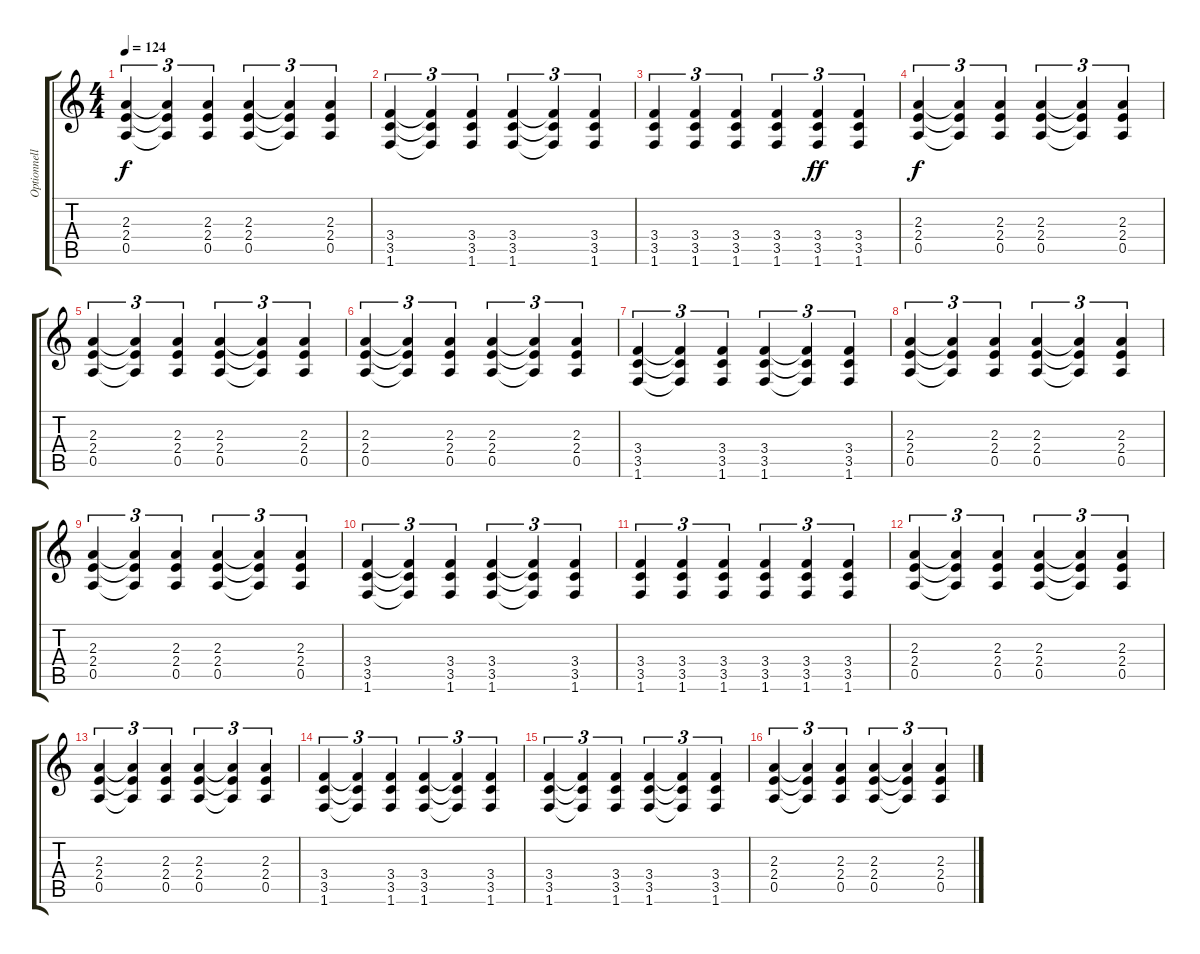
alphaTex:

\track ("Optionnelle Guitar" "Optionnell") {instrument distortionguitar}
\staff {score tabs}
\tuning (E4 B3 G3 D3 A2 E2) {hide}
\ts (4 4)
\tempo 124
\clef g2
\ks c
(2.3 2.4 0.5).4{tu (3 2) dy f} (2.3{t} 2.4{t} 0.5{t}).4{tu (3 2)} (2.3 2.4 0.5).4{tu (3 2)} (2.3 2.4 0.5).4{tu (3 2)} (2.3{t} 2.4{t} 0.5{t}).4{tu (3 2)} (2.3 2.4 0.5).4{tu (3 2)} |
(3.4 3.5 1.6).4{tu (3 2)} (3.4{t} 3.5{t} 1.6{t}).4{tu (3 2)} (3.4 3.5 1.6).4{tu (3 2)} (3.4 3.5 1.6).4{tu (3 2)} (3.4{t} 3.5{t} 1.6{t}).4{tu (3 2)} (3.4 3.5 1.6).4{tu (3 2)} |
(3.4 3.5 1.6).4{tu (3 2)} (3.4 3.5 1.6).4{tu (3 2)} (3.4 3.5 1.6).4{tu (3 2)} (3.4 3.5 1.6).4{tu (3 2)} (3.4 3.5 1.6).4{tu (3 2) dy ff} (3.4 3.5 1.6).4{tu (3 2)} |
(2.3 2.4 0.5).4{tu (3 2) dy f} (2.3{t} 2.4{t} 0.5{t}).4{tu (3 2)} (2.3 2.4 0.5).4{tu (3 2)} (2.3 2.4 0.5).4{tu (3 2)} (2.3{t} 2.4{t} 0.5{t}).4{tu (3 2)} (2.3 2.4 0.5).4{tu (3 2)} |
(2.3 2.4 0.5).4{tu (3 2)} (2.3{t} 2.4{t} 0.5{t}).4{tu (3 2)} (2.3 2.4 0.5).4{tu (3 2)} (2.3 2.4 0.5).4{tu (3 2)} (2.3{t} 2.4{t} 0.5{t}).4{tu (3 2)} (2.3 2.4 0.5).4{tu (3 2)} |
(2.3 2.4 0.5).4{tu (3 2)} (2.3{t} 2.4{t} 0.5{t}).4{tu (3 2)} (2.3 2.4 0.5).4{tu (3 2)} (2.3 2.4 0.5).4{tu (3 2)} (2.3{t} 2.4{t} 0.5{t}).4{tu (3 2)} (2.3 2.4 0.5).4{tu (3 2)} |
(3.4 3.5 1.6).4{tu (3 2)} (3.4{t} 3.5{t} 1.6{t}).4{tu (3 2)} (3.4 3.5 1.6).4{tu (3 2)} (3.4 3.5 1.6).4{tu (3 2)} (3.4{t} 3.5{t} 1.6{t}).4{tu (3 2)} (3.4 3.5 1.6).4{tu (3 2)} |
(2.3 2.4 0.5).4{tu (3 2)} (2.3{t} 2.4{t} 0.5{t}).4{tu (3 2)} (2.3 2.4 0.5).4{tu (3 2)} (2.3 2.4 0.5).4{tu (3 2)} (2.3{t} 2.4{t} 0.5{t}).4{tu (3 2)} (2.3 2.4 0.5).4{tu (3 2)} |
(2.3 2.4 0.5).4{tu (3 2)} (2.3{t} 2.4{t} 0.5{t}).4{tu (3 2)} (2.3 2.4 0.5).4{tu (3 2)} (2.3 2.4 0.5).4{tu (3 2)} (2.3{t} 2.4{t} 0.5{t}).4{tu (3 2)} (2.3 2.4 0.5).4{tu (3 2)} |
(3.4 3.5 1.6).4{tu (3 2)} (3.4{t} 3.5{t} 1.6{t}).4{tu (3 2)} (3.4 3.5 1.6).4{tu (3 2)} (3.4 3.5 1.6).4{tu (3 2)} (3.4{t} 3.5{t} 1.6{t}).4{tu (3 2)} (3.4 3.5 1.6).4{tu (3 2)} |
(3.4 3.5 1.6).4{tu (3 2)} (3.4 3.5 1.6).4{tu (3 2)} (3.4 3.5 1.6).4{tu (3 2)} (3.4 3.5 1.6).4{tu (3 2)} (3.4 3.5 1.6).4{tu (3 2)} (3.4 3.5 1.6).4{tu (3 2)} |
(2.3 2.4 0.5).4{tu (3 2)} (2.3{t} 2.4{t} 0.5{t}).4{tu (3 2)} (2.3 2.4 0.5).4{tu (3 2)} (2.3 2.4 0.5).4{tu (3 2)} (2.3{t} 2.4{t} 0.5{t}).4{tu (3 2)} (2.3 2.4 0.5).4{tu (3 2)} |
(2.3 2.4 0.5).4{tu (3 2)} (2.3{t} 2.4{t} 0.5{t}).4{tu (3 2)} (2.3 2.4 0.5).4{tu (3 2)} (2.3 2.4 0.5).4{tu (3 2)} (2.3{t} 2.4{t} 0.5{t}).4{tu (3 2)} (2.3 2.4 0.5).4{tu (3 2)} |
(3.4 3.5 1.6).4{tu (3 2)} (3.4{t} 3.5{t} 1.6{t}).4{tu (3 2)} (3.4 3.5 1.6).4{tu (3 2)} (3.4 3.5 1.6).4{tu (3 2)} (3.4{t} 3.5{t} 1.6{t}).4{tu (3 2)} (3.4 3.5 1.6).4{tu (3 2)} |
(3.4 3.5 1.6).4{tu (3 2)} (3.4{t} 3.5{t} 1.6{t}).4{tu (3 2)} (3.4 3.5 1.6).4{tu (3 2)} (3.4 3.5 1.6).4{tu (3 2)} (3.4{t} 3.5{t} 1.6{t}).4{tu (3 2)} (3.4 3.5 1.6).4{tu (3 2)} |
(2.3 2.4 0.5).4{tu (3 2)} (2.3{t} 2.4{t} 0.5{t}).4{tu (3 2)} (2.3 2.4 0.5).4{tu (3 2)} (2.3 2.4 0.5).4{tu (3 2)} (2.3{t} 2.4{t} 0.5{t}).4{tu (3 2)} (2.3 2.4 0.5).4{tu (3 2)}
